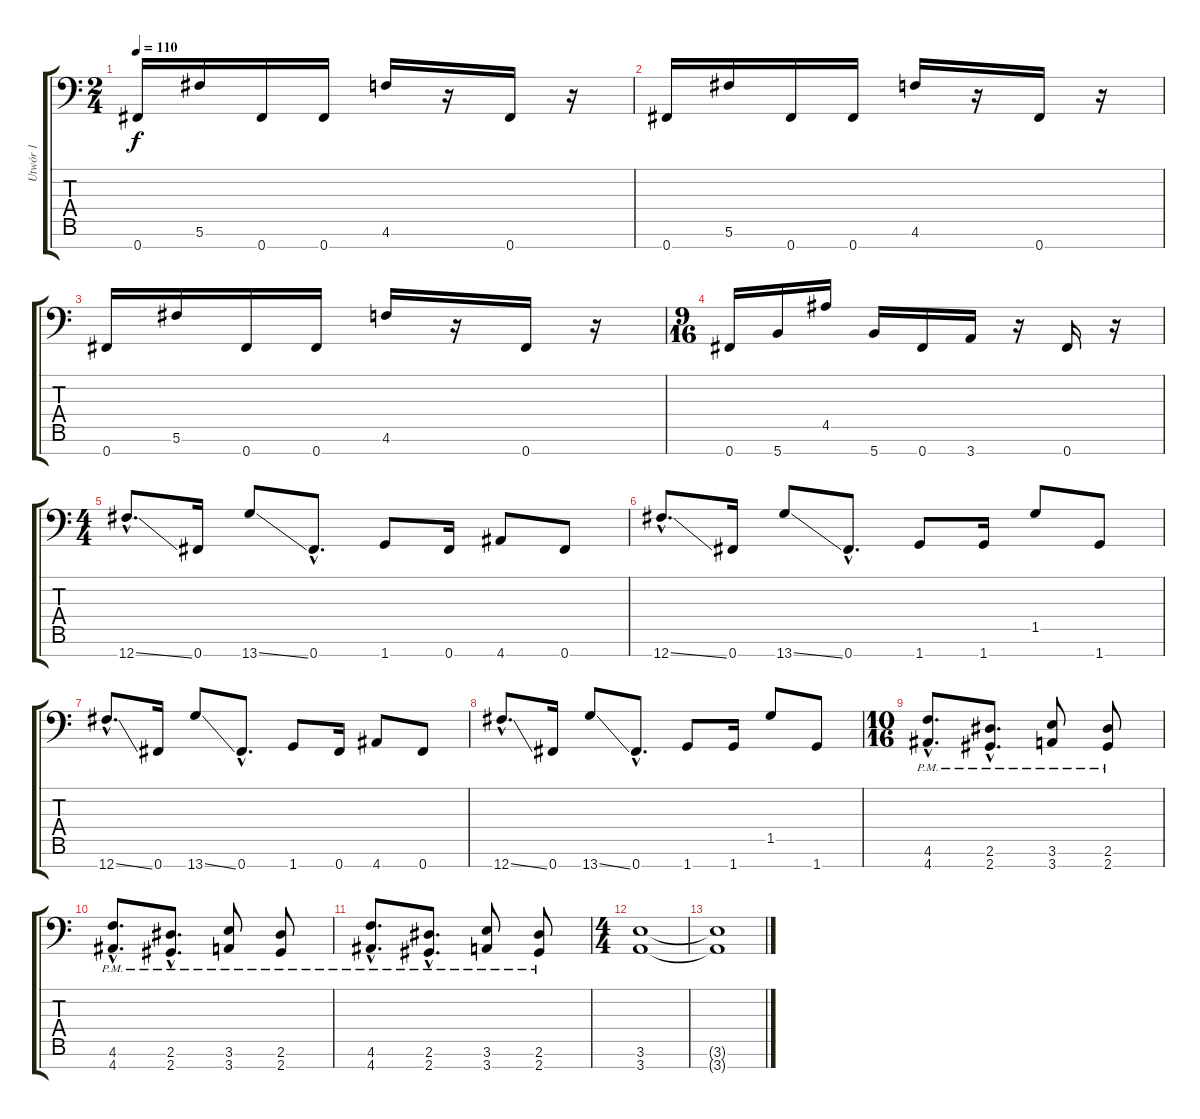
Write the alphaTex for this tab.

\track ("Utwór 1" "Utwór 1") {instrument distortionguitar}
\staff {score tabs}
\tuning (E4 B3 G3 D3 Gb2 Db2 Gb1) {hide}
\ts (2 4)
\tempo 110
\clef f4
\ks c
0.7.16{dy f} 5.6.16 0.7.16 0.7.16 4.6.16 r.16 0.7.16 r.16 |
0.7.16 5.6.16 0.7.16 0.7.16 4.6.16 r.16 0.7.16 r.16 |
0.7.16 5.6.16 0.7.16 0.7.16 4.6.16 r.16 0.7.16 r.16 |
\ts (9 16)
0.7.16 5.7.16 4.5.16 5.7.16 0.7.16 3.7.16 r.16 0.7.16 r.16 |
\ts (4 4)
12.7{ss hac}.8{d} 0.7.16 13.7{ss}.8 0.7{hac}.8{d} 1.7.8 0.7.16 4.7.8 0.7.8 |
12.7{ss hac}.8{d} 0.7.16 13.7{ss}.8 0.7{hac}.8{d} 1.7.8 1.7.16 1.5.8 1.7.8 |
12.7{ss hac}.8{d} 0.7.16 13.7{ss}.8 0.7{hac}.8{d} 1.7.8 0.7.16 4.7.8 0.7.8 |
12.7{ss hac}.8{d} 0.7.16 13.7{ss}.8 0.7{hac}.8{d} 1.7.8 1.7.16 1.5.8 1.7.8 |
\ts (10 16)
(4.6{hac pm} 4.7{hac pm}).8{d} (2.6{hac pm} 2.7{hac pm}).8{d} (3.6{pm} 3.7{pm}).8 (2.6{pm} 2.7{pm}).8 |
(4.6{hac pm} 4.7{hac pm}).8{d} (2.6{hac pm} 2.7{hac pm}).8{d} (3.6{pm} 3.7{pm}).8 (2.6{pm} 2.7{pm}).8 |
(4.6{hac pm} 4.7{hac pm}).8{d} (2.6{hac pm} 2.7{hac pm}).8{d} (3.6{pm} 3.7{pm}).8 (2.6{pm} 2.7{pm}).8 |
\ts (4 4)
(3.6 3.7).1 |
(3.6{t} 3.7{t}).1
